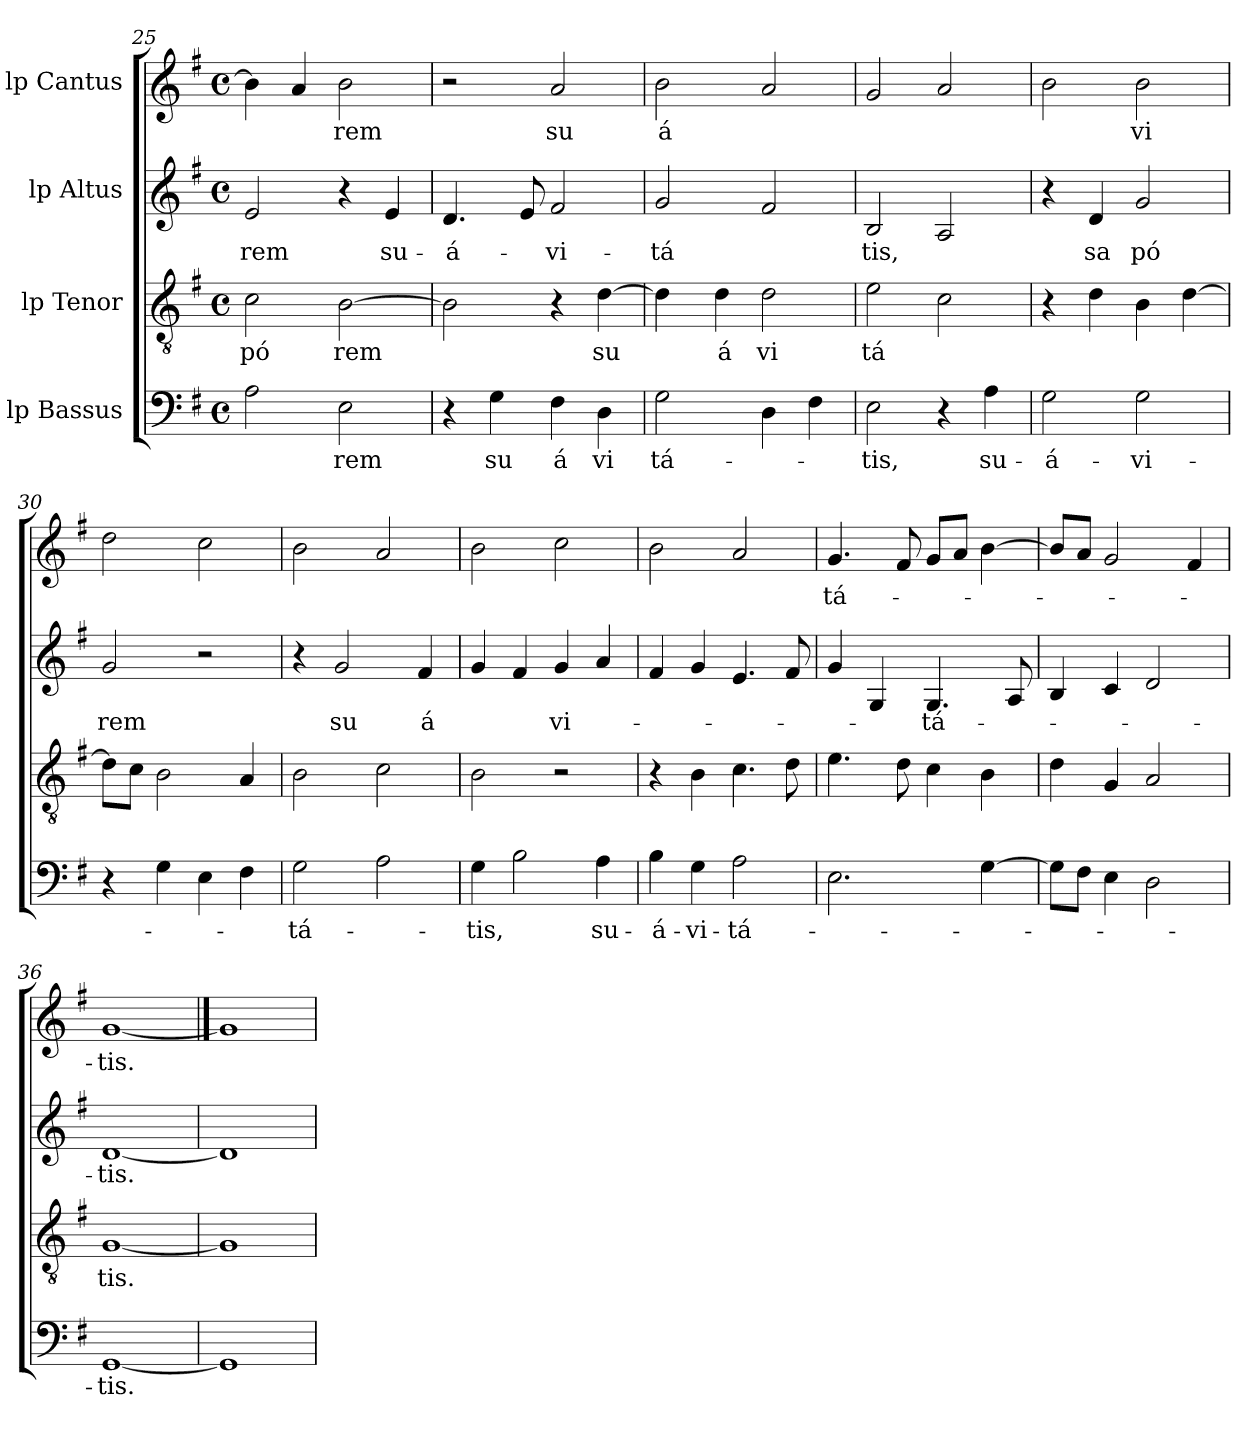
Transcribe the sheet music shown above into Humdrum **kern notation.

**kern	**text	**kern	**text	**kern	**text	**kern	**text
*part4	*part4	*part3	*part3	*part2	*part2	*part1	*part1
*staff4	*staff4	*staff3	*staff3	*staff2	*staff2	*staff1	*staff1
*I"lp Bassus	*	*I"lp Tenor	*	*I"lp Altus	*	*I"lp Cantus	*
*clefF4	*	*clefGv2	*	*clefG2	*	*clefG2	*
*k[f#]	*	*k[f#]	*	*k[f#]	*	*k[f#]	*
*G:	*	*G:	*	*G:	*	*G:	*
*M4/4	*	*M4/4	*	*M4/4	*	*M4/4	*
*met(c)	*	*met(c)	*	*met(c)	*	*met(c)	*
=25	=25	=25	=25	=25	=25	=25	=25
!	!	!	!LO:LY:b:cj	!	!LO:LY:b:cj	!	!
2A\	.	2c\	pó	2e/	-rem	4b\]	.
.	.	.	.	.	.	4a/	.
!	!LO:LY:b:cj	!	!LO:LY:b:cj	!	!	!	!LO:LY:b:cj
2E\	rem	[>2B\	rem	4r	.	2b\	rem
!	!	!	!	!	!LO:LY:b:cj	!	!
.	.	.	.	4e/	su-	.	.
=26	=26	=26	=26	=26	=26	=26	=26
!	!	!	!	!	!LO:LY:b:cj	!	!
4r	.	2B\]	.	4.d/	-á-	2r	.
!	!LO:LY:b:cj	!	!	!	!	!	!
4G\	su	.	.	.	.	.	.
.	.	.	.	8e/	.	.	.
!	!LO:LY:b:cj	!	!	!	!LO:LY:b:cj	!	!LO:LY:b:cj
4F#\	á	4r	.	2f#/	-vi-	2a/	su
!	!LO:LY:b:cj	!	!LO:LY:b:cj	!	!	!	!
4D\	vi	[>4d\	su	.	.	.	.
!!LO:LB:g=z
=27	=27	=27	=27	=27	=27	=27	=27
!	!LO:LY:b:cj	!	!	!	!LO:LY:b:cj	!	!LO:LY:b:cj
*	*	*^	*	*	*	*	*
2G\	tá-	4d\]	16ryy	.	2g/	-tá	2b\	á
.	.	.	2...ryy	.	.	.	.	.
!	!	!	!	!LO:LY:b:cj	!	!	!	!
.	.	4d\	.	á	.	.	.	.
!	!	!	!	!LO:LY:b:cj	!	!	!	!
4D\	.	2d\	.	vi	2f#/	.	2a/	.
4F#\	.	.	.	.	.	.	.	.
=28	=28	=28	=28	=28	=28	=28	=28	=28
!	!LO:LY:b:cj	!	!	!LO:LY:b:cj	!	!LO:LY:b	!	!
*	*	*v	*v	*	*	*	*	*
2E\	-tis,	2e\	tá	2B/	tis,	2g/	.
4r	.	2c\	.	2A/	.	2a/	.
!	!LO:LY:b:cj	!	!	!	!	!	!
4A\	su-	.	.	.	.	.	.
=29	=29	=29	=29	=29	=29	=29	=29
!	!LO:LY:b:cj	!	!	!	!	!	!
2G\	-á-	4r	.	4r	.	2b\	.
!	!	!	!	!	!LO:LY:b:cj	!	!
.	.	4d\	.	4d/	sa	.	.
!	!LO:LY:b:cj	!	!	!	!LO:LY:b:cj	!	!LO:LY:b:cj
2G\	-vi-	4B\	.	2g/	pó	2b\	vi
.	.	[>4d\	.	.	.	.	.
=30	=30	=30	=30	=30	=30	=30	=30
!	!	!	!	!	!LO:LY:b:cj	!	!
4r	.	8d\L]	.	2g/	rem	2dd\	.
.	.	8c\J	.	.	.	.	.
4G\	.	2B\	.	.	.	.	.
4E\	.	.	.	2r	.	2cc\	.
4F#\	.	4A/	.	.	.	.	.
=31	=31	=31	=31	=31	=31	=31	=31
!	!LO:LY:b:cj	!	!	!	!	!	!
2G\	-tá-	2B\	.	4r	.	2b\	.
!	!	!	!	!	!LO:LY:b:cj	!	!
.	.	.	.	2g/	su	.	.
2A\	.	2c\	.	.	.	2a/	.
!	!	!	!	!	!LO:LY:b:cj	!	!
.	.	.	.	4f#/	á	.	.
!!LO:LB:g=z
=32	=32	=32	=32	=32	=32	=32	=32
!	!LO:LY:b	!	!	!	!	!	!
4G\	-tis,	2B\	.	4g/	.	2b\	.
2B\	.	.	.	4f#/	.	.	.
!	!	!	!	!	!LO:LY:b:cj	!	!
.	.	2r	.	4g/	vi-	2cc\	.
!	!LO:LY:b:cj	!	!	!	!	!	!
4A\	su-	.	.	4a/	.	.	.
=33	=33	=33	=33	=33	=33	=33	=33
!	!LO:LY:b:cj	!	!	!	!	!	!
4B\	-á-	4r	.	4f#/	.	2b\	.
!	!LO:LY:b:cj	!	!	!	!	!	!
4G\	-vi-	4B\	.	4g/	.	.	.
!	!LO:LY:b:cj	!	!	!	!	!	!
2A\	-tá-	4.c\	.	4.e/	.	2a/	.
.	.	8d\	.	8f#/	.	.	.
=34	=34	=34	=34	=34	=34	=34	=34
!	!	!	!	!	!	!	!LO:LY:b:cj
2.E\	.	4.e\	.	4g/	.	4.g/	tá-
.	.	.	.	4G/	.	.	.
.	.	8d\	.	.	.	8f#/	.
!	!	!	!	!	!LO:LY:b:cj	!	!
.	.	4c\	.	4.G/	-tá-	8g/L	.
.	.	.	.	.	.	8a/J	.
[>4G\	.	4B\	.	.	.	[>4b\	.
.	.	.	.	8A/	.	.	.
=35	=35	=35	=35	=35	=35	=35	=35
8G\L]	.	4d\	.	4B/	.	8b/L]	.
8F#\J	.	.	.	.	.	8a/J	.
4E\	.	4G/	.	4c/	.	2g/	.
2D\	.	2A/	.	2d/	.	.	.
.	.	.	.	.	.	4f#/	.
=36	=36	=36	=36	=36	=36	=36	=36
!	!LO:LY:b:cj	!	!LO:LY:b:cj	!	!LO:LY:b:cj	!	!LO:LY:b:cj
[1GG	-tis.	[1G	tis.	[1d	-tis.	[1g	-tis.
=37	==37	=37	==37	=37	==37	==37	==37
1GG]	.	1G]	.	1d]	.	1g]	.
=	=	=	=	=	=	=	=
*-	*-	*-	*-	*-	*-	*-	*-
